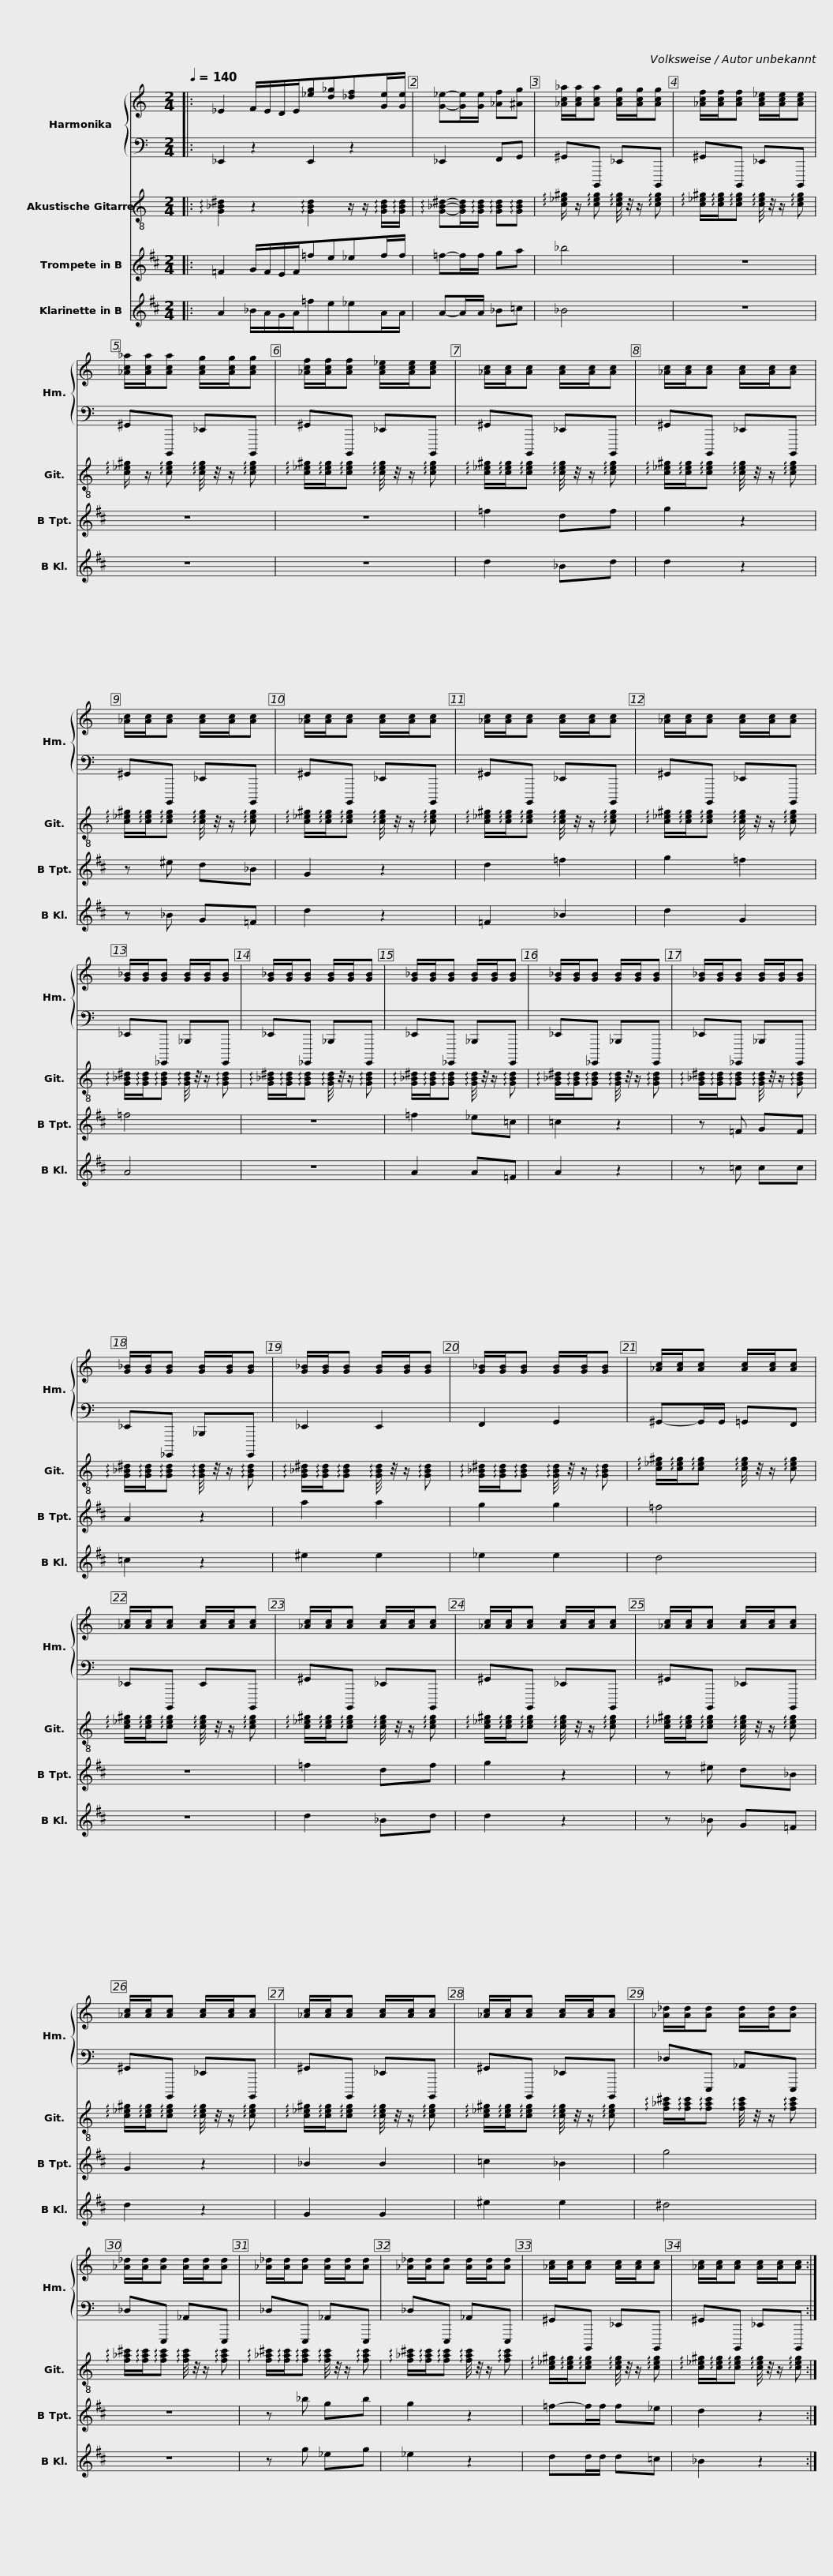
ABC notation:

X:1
%%score { 1 | 2 } 3 4 5
L:1/8
Q:1/4=140
M:2/4
I:linebreak $
K:C
V:1 treble
V:2 bass
V:3 treble-8
V:4 treble transpose=-2
V:5 treble transpose=-2
V:1
|: _E2 F/E/D/E/[_eg][d_g][_df][Ge]/[Ge]/ | [G_e]-[Ge]/[Ge]/ [_Af][^Ag] |$ [_Ac_a]/[Aca]/[Aca] [Acg]/[Acg]/[Acg] | [_Acf]/[Acf]/[Acf] [Ac_e]/[Ace]/[Ace] | [_Ac_a]/[Aca]/[Aca] [Acg]/[Acg]/[Acg] | %5
 [_Acf]/[Acf]/[Acf] [Ac_e]/[Ace]/[Ace] |$ [_Ac]/[Ac]/[Ac] [Ac]/[Ac]/[Ac] | [_Ac]/[Ac]/[Ac] [Ac]/[Ac]/[Ac] | [_Ac]/[Ac]/[Ac] [Ac]/[Ac]/[Ac] | [_Ac]/[Ac]/[Ac] [Ac]/[Ac]/[Ac] |$ %10
 [_Ac]/[Ac]/[Ac] [Ac]/[Ac]/[Ac] | [_Ac]/[Ac]/[Ac] [Ac]/[Ac]/[Ac] | [G_B]/[GB]/[GB] [GB]/[GB]/[GB] | [G_B]/[GB]/[GB] [GB]/[GB]/[GB] |$ [G_B]/[GB]/[GB] [GB]/[GB]/[GB] | %15
 [G_B]/[GB]/[GB] [GB]/[GB]/[GB] | [G_B]/[GB]/[GB] [GB]/[GB]/[GB] | [G_B]/[GB]/[GB] [GB]/[GB]/[GB] |$ [G_B]/[GB]/[GB] [GB]/[GB]/[GB] | [G_B]/[GB]/[GB] [GB]/[GB]/[GB] | %20
 [_Ac]/[Ac]/[Ac] [Ac]/[Ac]/[Ac] | [_Ac]/[Ac]/[Ac] [Ac]/[Ac]/[Ac] |$ [_Ac]/[Ac]/[Ac] [Ac]/[Ac]/[Ac] | [_Ac]/[Ac]/[Ac] [Ac]/[Ac]/[Ac] | [_Ac]/[Ac]/[Ac] [Ac]/[Ac]/[Ac] | %25
 [_Ac]/[Ac]/[Ac] [Ac]/[Ac]/[Ac] |$ [_Ac]/[Ac]/[Ac] [Ac]/[Ac]/[Ac] | [_Ac]/[Ac]/[Ac] [Ac]/[Ac]/[Ac] | [_A_d]/[Ad]/[Ad] [Ad]/[Ad]/[Ad] | [_A_d]/[Ad]/[Ad] [Ad]/[Ad]/[Ad] |$ %30
 [_A_d]/[Ad]/[Ad] [Ad]/[Ad]/[Ad] | [_A_d]/[Ad]/[Ad] [Ad]/[Ad]/[Ad] | [_Ac]/[Ac]/[Ac] [Ac]/[Ac]/[Ac] | [_Ac]/[Ac]/[Ac] [Ac]/[Ac]/[Ac] :| %34
V:2
|: _E,,2 z2 E,,2 z2 | _E,,2 F,,G,, |$ ^G,,B,,,, _E,,B,,,, | ^G,,B,,,, _E,,B,,,, | ^G,,B,,,, _E,,B,,,, | %5
 ^G,,B,,,, _E,,B,,,, |$ ^G,,B,,,, _E,,B,,,, | ^G,,B,,,, _E,,B,,,, | ^G,,B,,,, _E,,B,,,, | ^G,,B,,,, _E,,B,,,, |$ %10
 ^G,,B,,,, _E,,B,,,, | ^G,,B,,,, _E,,B,,,, | _E,,_G,,,, _B,,,G,,,, | _E,,_G,,,, _B,,,G,,,, |$ _E,,_G,,,, _B,,,G,,,, | %15
 _E,,_G,,,, _B,,,G,,,, | _E,,_G,,,, _B,,,G,,,, | _E,,_G,,,, _B,,,G,,,, |$ _E,,2 E,,2 | F,,2 G,,2 | %20
 ^G,,-G,,/G,,/ =G,,F,, | _E,,B,,,, E,,B,,,, |$ ^G,,B,,,, _E,,B,,,, | ^G,,B,,,, _E,,B,,,, | ^G,,B,,,, _E,,B,,,, | %25
 ^G,,B,,,, _E,,B,,,, |$ ^G,,B,,,, _E,,B,,,, | ^G,,B,,,, _E,,B,,,, | _D,E,,, _A,,E,,, | _D,E,,, _A,,E,,, |$ %30
 _D,E,,, _A,,E,,, | _D,E,,, _A,,E,,, | ^G,,B,,,, _E,,B,,,, | ^G,,B,,,, _E,,B,,,, :| %34
V:3
|: !arpeggio![G_B^d]2 z2 !arpeggio![GBd]2 z/ z/ !arpeggio![GBd]/!arpeggio![GBd]/ | !arpeggio![G_B^d]-[GBd]/!arpeggio![GBd]/ !arpeggio![GBd]!arpeggio![GBd] |$ !arpeggio![c_e^g]/ z/ !arpeggio![ceg] !arpeggio![ceg]/4 z/4 z/ !arpeggio![ceg] | !arpeggio![c_e^g]/!arpeggio![ceg]/!arpeggio![ceg] !arpeggio![ceg]/4 z/4 z/ !arpeggio![ceg] | !arpeggio![c_e^g]/ z/ !arpeggio![ceg] !arpeggio![ceg]/4 z/4 z/ !arpeggio![ceg] | %5
 !arpeggio![c_e^g]/!arpeggio![ceg]/!arpeggio![ceg] !arpeggio![ceg]/4 z/4 z/ !arpeggio![ceg] |$ !arpeggio![c_e^g]/!arpeggio![ceg]/!arpeggio![ceg] !arpeggio![ceg]/4 z/4 z/ !arpeggio![ceg] | !arpeggio![c_e^g]/!arpeggio![ceg]/!arpeggio![ceg] !arpeggio![ceg]/4 z/4 z/ !arpeggio![ceg] | !arpeggio![c_e^g]/!arpeggio![ceg]/!arpeggio![ceg] !arpeggio![ceg]/4 z/4 z/ !arpeggio![ceg] | !arpeggio![c_e^g]/!arpeggio![ceg]/!arpeggio![ceg] !arpeggio![ceg]/4 z/4 z/ !arpeggio![ceg] |$ %10
 !arpeggio![c_e^g]/!arpeggio![ceg]/!arpeggio![ceg] !arpeggio![ceg]/4 z/4 z/ !arpeggio![ceg] | !arpeggio![c_e^g]/!arpeggio![ceg]/!arpeggio![ceg] !arpeggio![ceg]/4 z/4 z/ !arpeggio![ceg] | !arpeggio![G_B^d]/!arpeggio![GBd]/!arpeggio![GBd] !arpeggio![GBd]/4 z/4 z/ !arpeggio![GBd] | !arpeggio![G_B^d]/!arpeggio![GBd]/!arpeggio![GBd] !arpeggio![GBd]/4 z/4 z/ !arpeggio![GBd] |$ !arpeggio![G_B^d]/!arpeggio![GBd]/!arpeggio![GBd] !arpeggio![GBd]/4 z/4 z/ !arpeggio![GBd] | %15
 !arpeggio![G_B^d]/!arpeggio![GBd]/!arpeggio![GBd] !arpeggio![GBd]/4 z/4 z/ !arpeggio![GBd] | !arpeggio![G_B^d]/!arpeggio![GBd]/!arpeggio![GBd] !arpeggio![GBd]/4 z/4 z/ !arpeggio![GBd] | !arpeggio![G_B^d]/!arpeggio![GBd]/!arpeggio![GBd] !arpeggio![GBd]/4 z/4 z/ !arpeggio![GBd] |$ !arpeggio![G_B^d]/!arpeggio![GBd]/!arpeggio![GBd] !arpeggio![GBd]/4 z/4 z/ !arpeggio![GBd] | !arpeggio![G_B^d]/!arpeggio![GBd]/!arpeggio![GBd] !arpeggio![GBd]/4 z/4 z/ !arpeggio![GBd] | %20
 !arpeggio![c_e^g]/!arpeggio![ceg]/!arpeggio![ceg] !arpeggio![ceg]/4 z/4 z/ !arpeggio![ceg] | !arpeggio![c_e^g]/!arpeggio![ceg]/!arpeggio![ceg] !arpeggio![ceg]/4 z/4 z/ !arpeggio![ceg] |$ !arpeggio![c_e^g]/!arpeggio![ceg]/!arpeggio![ceg] !arpeggio![ceg]/4 z/4 z/ !arpeggio![ceg] | !arpeggio![c_e^g]/!arpeggio![ceg]/!arpeggio![ceg] !arpeggio![ceg]/4 z/4 z/ !arpeggio![ceg] | !arpeggio![c_e^g]/!arpeggio![ceg]/!arpeggio![ceg] !arpeggio![ceg]/4 z/4 z/ !arpeggio![ceg] | %25
 !arpeggio![c_e^g]/!arpeggio![ceg]/!arpeggio![ceg] !arpeggio![ceg]/4 z/4 z/ !arpeggio![ceg] |$ !arpeggio![c_e^g]/!arpeggio![ceg]/!arpeggio![ceg] !arpeggio![ceg]/4 z/4 z/ !arpeggio![ceg] | !arpeggio![c_e^g]/!arpeggio![ceg]/!arpeggio![ceg] !arpeggio![ceg]/4 z/4 z/ !arpeggio![ceg] | !arpeggio![f_a^c']/!arpeggio![fac']/!arpeggio![fac'] !arpeggio![fac']/4 z/4 z/ !arpeggio![fac'] | !arpeggio![f_a^c']/!arpeggio![fac']/!arpeggio![fac'] !arpeggio![fac']/4 z/4 z/ !arpeggio![fac'] |$ %30
 !arpeggio![f_a^c']/!arpeggio![fac']/!arpeggio![fac'] !arpeggio![fac']/4 z/4 z/ !arpeggio![fac'] | !arpeggio![f_a^c']/!arpeggio![fac']/!arpeggio![fac'] !arpeggio![fac']/4 z/4 z/ !arpeggio![fac'] | !arpeggio![c_e^g]/!arpeggio![ceg]/!arpeggio![ceg] !arpeggio![ceg]/4 z/4 z/ !arpeggio![ceg] | !arpeggio![c_e^g]/!arpeggio![ceg]/!arpeggio![ceg] !arpeggio![ceg]/4 z/4 z/ !arpeggio![ceg] :| %34
V:4
[K:D]|: =F2 G/F/E/F/=fe_ef/f/ | =f-f/f/ ga |$ _b4 | z4 | z4 | %5
 z4 |$ =f2 df | g2 z2 | z ^e d_B | G2 z2 |$ %10
 d2 =f2 | g2 =f2 | =f4 | z4 |$ =f2 _e=c | %15
 =c2 z2 | z =F GF | A2 z2 |$ a2 a2 | g2 g2 | %20
 =f4 | z4 |$ =f2 df | g2 z2 | z ^e d_B | %25
 G2 z2 |$ _B2 B2 | =c2 _B2 | g4 | z4 |$ %30
 z _b gb | g2 z2 | =f-f/f/ f_e | d2 z2 :| %34
V:5
[K:D]|: A2 _B/A/G/A/=fe_eA/A/ | A-A/A/ _B=c |$ _B4 | z4 | z4 | %5
 z4 |$ d2 _Bd | d2 z2 | z _B G=F | d2 z2 |$ %10
 =F2 _B2 | d2 G2 | A4 | z4 |$ A2 A=F | %15
 A2 z2 | z =c cc | =c2 z2 |$ ^e2 e2 | _e2 e2 | %20
 d4 | z4 |$ d2 _Bd | d2 z2 | z _B G=F | %25
 d2 z2 |$ G2 G2 | ^e2 e2 | ^d4 | z4 |$ %30
 z g _eg | _e2 z2 | dd/d/ d=c | _B2 z2 :| %34
